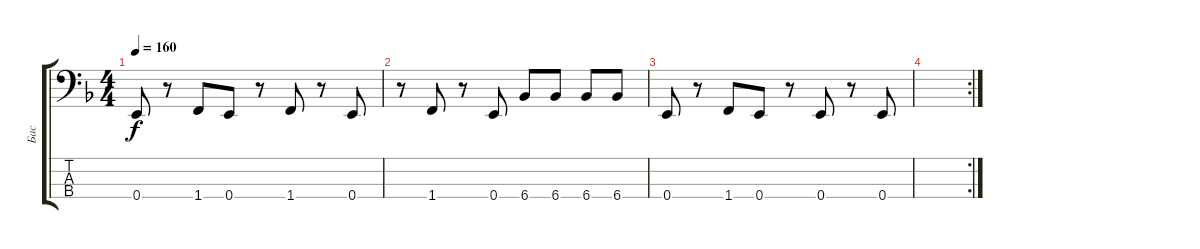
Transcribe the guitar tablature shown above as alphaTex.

\track ("Бас" "Бас") {instrument electricbassfinger}
\staff {score tabs}
\tuning (G2 D2 A1 E1) {hide}
\ts (4 4)
\tempo 160
\clef f4
\ks dminor
0.4.8{dy f} r.8 1.4.8 0.4.8 r.8 1.4.8 r.8 0.4.8 |
r.8 1.4.8 r.8 0.4.8 6.4.8 6.4.8 6.4.8 6.4.8 |
0.4.8 r.8 1.4.8 0.4.8 r.8 0.4.8 r.8 0.4.8 |
\rc 2
